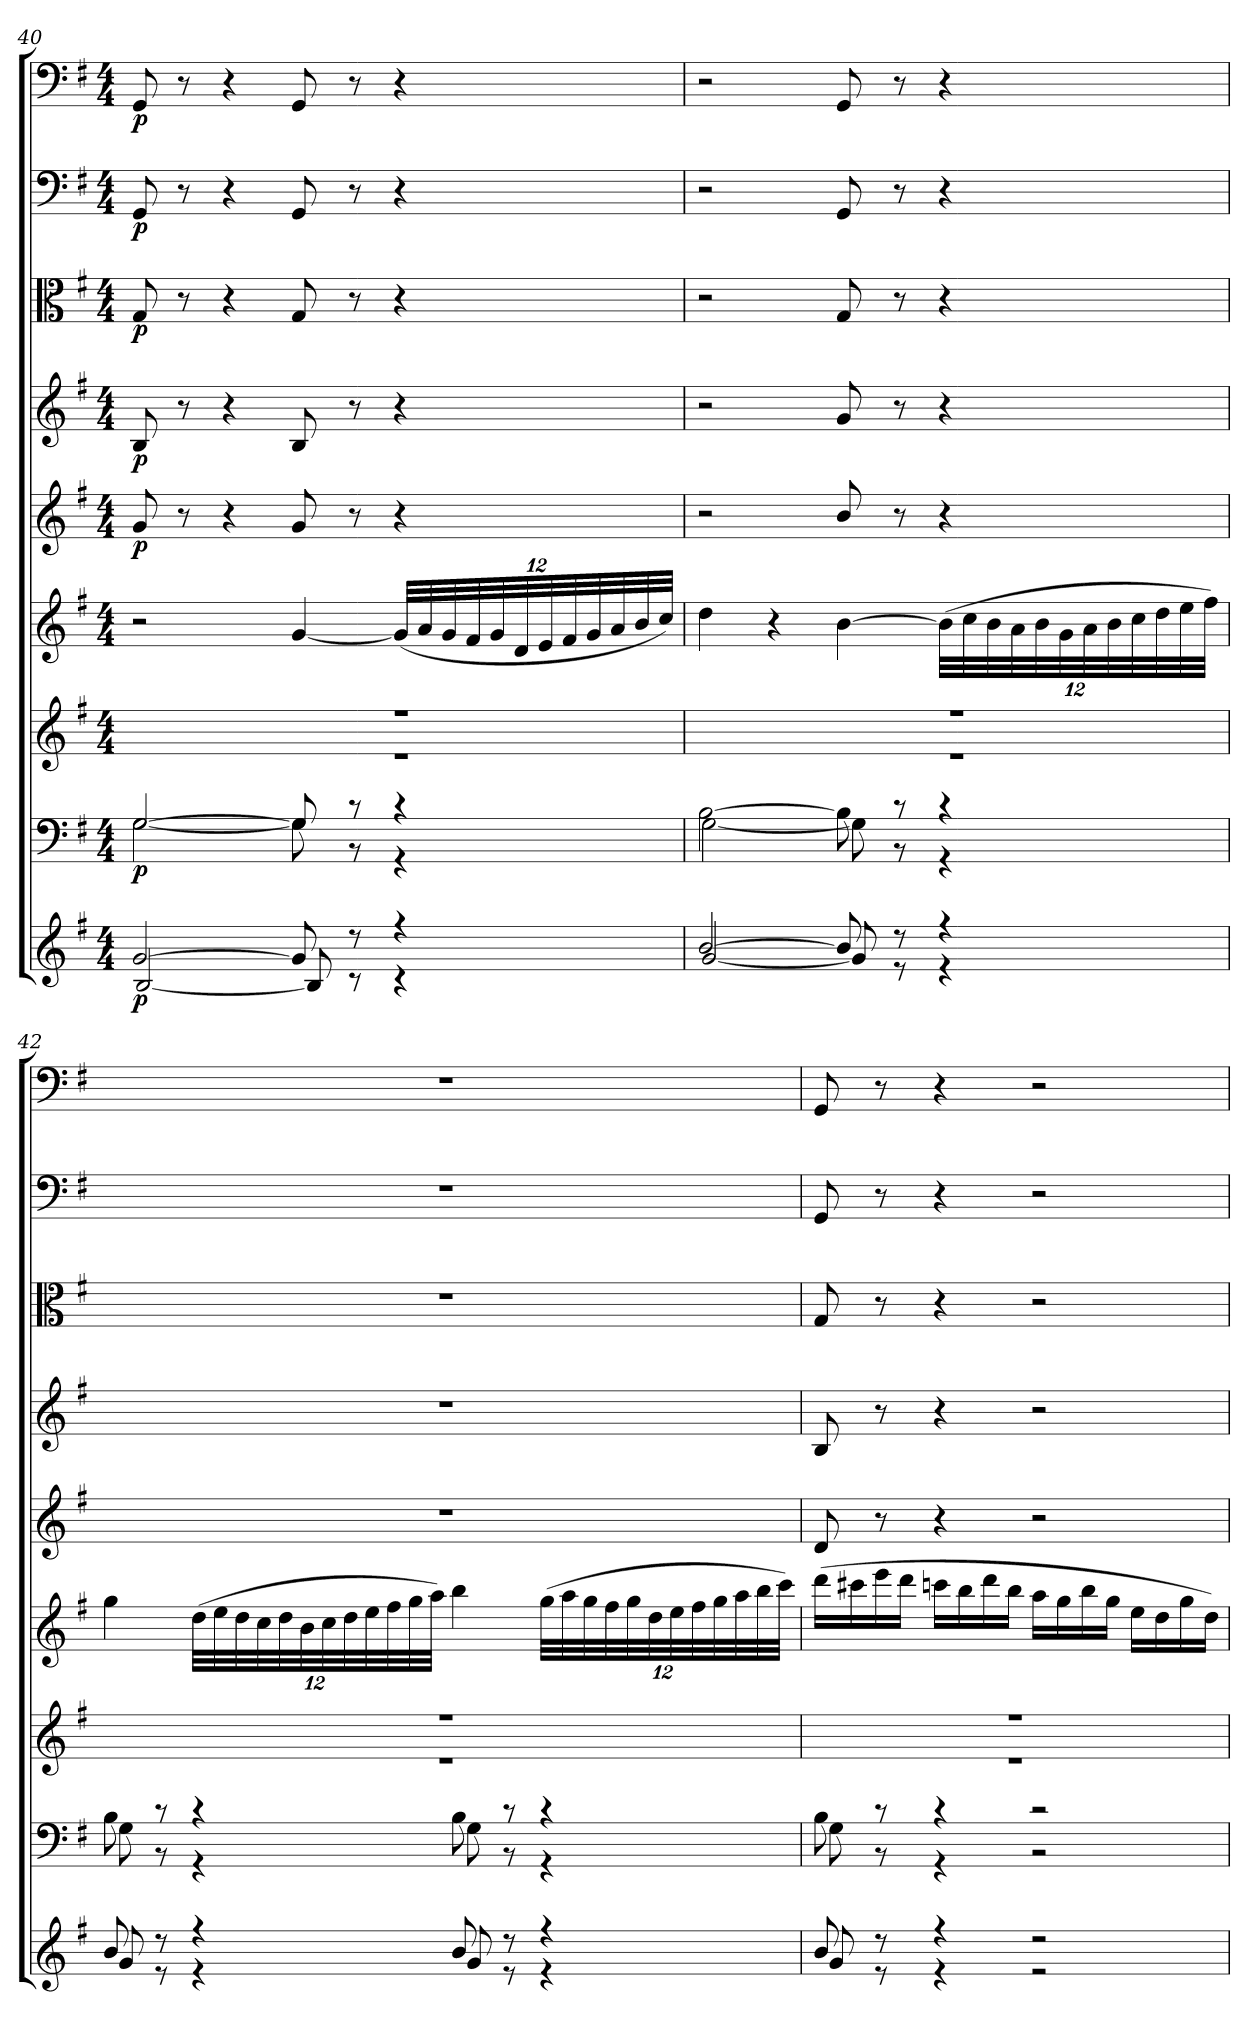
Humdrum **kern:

**kern	**dynam	**kern	**dynam	**kern	**kern	**kern	**dynam	**kern	**dynam	**kern	**dynam	**kern	**dynam	**kern	**dynam
*part9	*part9	*part8	*part8	*part7	*part6	*part5	*part5	*part4	*part4	*part3	*part3	*part2	*part2	*part1	*part1
*staff9	*staff9	*staff8	*staff8	*staff7	*staff6	*staff5	*staff5	*staff4	*staff4	*staff3	*staff3	*staff2	*staff2	*staff1	*staff1
*clefG2	*	*clefF4	*	*clefG2	*clefG2	*clefG2	*	*clefG2	*	*clefC3	*	*clefF4	*	*clefF4	*
*k[f#]	*	*k[f#]	*	*k[f#]	*k[f#]	*k[f#]	*	*k[f#]	*	*k[f#]	*	*k[f#]	*	*k[f#]	*
*G:	*	*G:	*	*G:	*G:	*G:	*	*G:	*	*G:	*	*G:	*	*G:	*
*M4/4	*	*M4/4	*	*M4/4	*M4/4	*M4/4	*	*M4/4	*	*M4/4	*	*M4/4	*	*M4/4	*
=40	=40	=40	=40	=40	=40	=40	=40	=40	=40	=40	=40	=40	=40	=40	=40
*^	*	*^	*	*^	*	*	*	*	*	*	*	*	*	*	*
[2g/	[2B/	p	[2G/	[2G\	p	1r	1r	2r	8g/	p	8B/	p	8G/	p	8GG/	p	8GG/	p
.	.	.	.	.	.	.	.	.	8r	.	8r	.	8r	.	8r	.	8r	.
.	.	.	.	.	.	.	.	.	4r	.	4r	.	4r	.	4r	.	4r	.
8g/]	8B/]	.	8G/]	8G\]	.	.	.	[4g/	8g/	.	8B/	.	8G/	.	8GG/	.	8GG/	.
8r	8r	.	8r	8r	.	.	.	.	8r	.	8r	.	8r	.	8r	.	8r	.
4r	4r	.	4r	4r	.	.	.	(48g/LLL]	4r	.	4r	.	4r	.	4r	.	4r	.
.	.	.	.	.	.	.	.	48a/	.	.	.	.	.	.	.	.	.	.
.	.	.	.	.	.	.	.	48g/	.	.	.	.	.	.	.	.	.	.
.	.	.	.	.	.	.	.	48f#/	.	.	.	.	.	.	.	.	.	.
.	.	.	.	.	.	.	.	48g/	.	.	.	.	.	.	.	.	.	.
.	.	.	.	.	.	.	.	48d/	.	.	.	.	.	.	.	.	.	.
.	.	.	.	.	.	.	.	48e/	.	.	.	.	.	.	.	.	.	.
.	.	.	.	.	.	.	.	48f#/	.	.	.	.	.	.	.	.	.	.
.	.	.	.	.	.	.	.	48g/	.	.	.	.	.	.	.	.	.	.
.	.	.	.	.	.	.	.	48a/	.	.	.	.	.	.	.	.	.	.
.	.	.	.	.	.	.	.	48b/	.	.	.	.	.	.	.	.	.	.
.	.	.	.	.	.	.	.	48cc/JJJ)	.	.	.	.	.	.	.	.	.	.
=41	=41	=41	=41	=41	=41	=41	=41	=41	=41	=41	=41	=41	=41	=41	=41	=41	=41	=41
[2b/	[2g/	.	[2B\	[2G\	.	1r	1r	4dd\	2r	.	2r	.	2r	.	2r	.	2r	.
.	.	.	.	.	.	.	.	4r	.	.	.	.	.	.	.	.	.	.
8b/]	8g/]	.	8B\]	8G\]	.	.	.	[4b\	8b/	.	8g/	.	8G/	.	8GG/	.	8GG/	.
8r	8r	.	8r	8r	.	.	.	.	8r	.	8r	.	8r	.	8r	.	8r	.
4r	4r	.	4r	4r	.	.	.	(48b\LLL]	4r	.	4r	.	4r	.	4r	.	4r	.
.	.	.	.	.	.	.	.	48cc\	.	.	.	.	.	.	.	.	.	.
.	.	.	.	.	.	.	.	48b\	.	.	.	.	.	.	.	.	.	.
.	.	.	.	.	.	.	.	48a\	.	.	.	.	.	.	.	.	.	.
.	.	.	.	.	.	.	.	48b\	.	.	.	.	.	.	.	.	.	.
.	.	.	.	.	.	.	.	48g\	.	.	.	.	.	.	.	.	.	.
.	.	.	.	.	.	.	.	48a\	.	.	.	.	.	.	.	.	.	.
.	.	.	.	.	.	.	.	48b\	.	.	.	.	.	.	.	.	.	.
.	.	.	.	.	.	.	.	48cc\	.	.	.	.	.	.	.	.	.	.
.	.	.	.	.	.	.	.	48dd\	.	.	.	.	.	.	.	.	.	.
.	.	.	.	.	.	.	.	48ee\	.	.	.	.	.	.	.	.	.	.
.	.	.	.	.	.	.	.	48ff#\JJJ)	.	.	.	.	.	.	.	.	.	.
=42	=42	=42	=42	=42	=42	=42	=42	=42	=42	=42	=42	=42	=42	=42	=42	=42	=42	=42
8b/	8g/	.	8B\	8G\	.	1r	1r	4gg\	1r	.	1r	.	1r	.	1r	.	1r	.
8r	8r	.	8r	8r	.	.	.	.	.	.	.	.	.	.	.	.	.	.
4r	4r	.	4r	4r	.	.	.	(48dd\LLL	.	.	.	.	.	.	.	.	.	.
.	.	.	.	.	.	.	.	48ee\	.	.	.	.	.	.	.	.	.	.
.	.	.	.	.	.	.	.	48dd\	.	.	.	.	.	.	.	.	.	.
.	.	.	.	.	.	.	.	48cc\	.	.	.	.	.	.	.	.	.	.
.	.	.	.	.	.	.	.	48dd\	.	.	.	.	.	.	.	.	.	.
.	.	.	.	.	.	.	.	48b\	.	.	.	.	.	.	.	.	.	.
.	.	.	.	.	.	.	.	48cc\	.	.	.	.	.	.	.	.	.	.
.	.	.	.	.	.	.	.	48dd\	.	.	.	.	.	.	.	.	.	.
.	.	.	.	.	.	.	.	48ee\	.	.	.	.	.	.	.	.	.	.
.	.	.	.	.	.	.	.	48ff#\	.	.	.	.	.	.	.	.	.	.
.	.	.	.	.	.	.	.	48gg\	.	.	.	.	.	.	.	.	.	.
.	.	.	.	.	.	.	.	48aa\JJJ)	.	.	.	.	.	.	.	.	.	.
8b/	8g/	.	8B\	8G\	.	.	.	4bb\	.	.	.	.	.	.	.	.	.	.
8r	8r	.	8r	8r	.	.	.	.	.	.	.	.	.	.	.	.	.	.
4r	4r	.	4r	4r	.	.	.	(48gg\LLL	.	.	.	.	.	.	.	.	.	.
.	.	.	.	.	.	.	.	48aa\	.	.	.	.	.	.	.	.	.	.
.	.	.	.	.	.	.	.	48gg\	.	.	.	.	.	.	.	.	.	.
.	.	.	.	.	.	.	.	48ff#\	.	.	.	.	.	.	.	.	.	.
.	.	.	.	.	.	.	.	48gg\	.	.	.	.	.	.	.	.	.	.
.	.	.	.	.	.	.	.	48dd\	.	.	.	.	.	.	.	.	.	.
.	.	.	.	.	.	.	.	48ee\	.	.	.	.	.	.	.	.	.	.
.	.	.	.	.	.	.	.	48ff#\	.	.	.	.	.	.	.	.	.	.
.	.	.	.	.	.	.	.	48gg\	.	.	.	.	.	.	.	.	.	.
.	.	.	.	.	.	.	.	48aa\	.	.	.	.	.	.	.	.	.	.
.	.	.	.	.	.	.	.	48bb\	.	.	.	.	.	.	.	.	.	.
.	.	.	.	.	.	.	.	48ccc\JJJ)	.	.	.	.	.	.	.	.	.	.
=43	=43	=43	=43	=43	=43	=43	=43	=43	=43	=43	=43	=43	=43	=43	=43	=43	=43	=43
8b/	8g/	.	8B\	8G\	.	1r	1r	(16ddd\LL	8d/	.	8B/	.	8G/	.	8GG/	.	8GG/	.
.	.	.	.	.	.	.	.	16ccc#X\	.	.	.	.	.	.	.	.	.	.
8r	8r	.	8r	8r	.	.	.	16eee\	8r	.	8r	.	8r	.	8r	.	8r	.
.	.	.	.	.	.	.	.	16ddd\JJ	.	.	.	.	.	.	.	.	.	.
4r	4r	.	4r	4r	.	.	.	16cccn\LL	4r	.	4r	.	4r	.	4r	.	4r	.
.	.	.	.	.	.	.	.	16bb\	.	.	.	.	.	.	.	.	.	.
.	.	.	.	.	.	.	.	16ddd\	.	.	.	.	.	.	.	.	.	.
.	.	.	.	.	.	.	.	16bb\JJ	.	.	.	.	.	.	.	.	.	.
2r	2r	.	2r	2r	.	.	.	16aa\LL	2r	.	2r	.	2r	.	2r	.	2r	.
.	.	.	.	.	.	.	.	16gg\	.	.	.	.	.	.	.	.	.	.
.	.	.	.	.	.	.	.	16bb\	.	.	.	.	.	.	.	.	.	.
.	.	.	.	.	.	.	.	16gg\JJ	.	.	.	.	.	.	.	.	.	.
.	.	.	.	.	.	.	.	16ee\LL	.	.	.	.	.	.	.	.	.	.
.	.	.	.	.	.	.	.	16dd\	.	.	.	.	.	.	.	.	.	.
.	.	.	.	.	.	.	.	16gg\	.	.	.	.	.	.	.	.	.	.
.	.	.	.	.	.	.	.	16dd\JJ)	.	.	.	.	.	.	.	.	.	.
*v	*v	*	*	*	*	*v	*v	*	*	*	*	*	*	*	*	*	*	*
*	*	*v	*v	*	*	*	*	*	*	*	*	*	*	*	*	*
=	=	=	=	=	=	=	=	=	=	=	=	=	=	=	=
*-	*-	*-	*-	*-	*-	*-	*-	*-	*-	*-	*-	*-	*-	*-	*-
